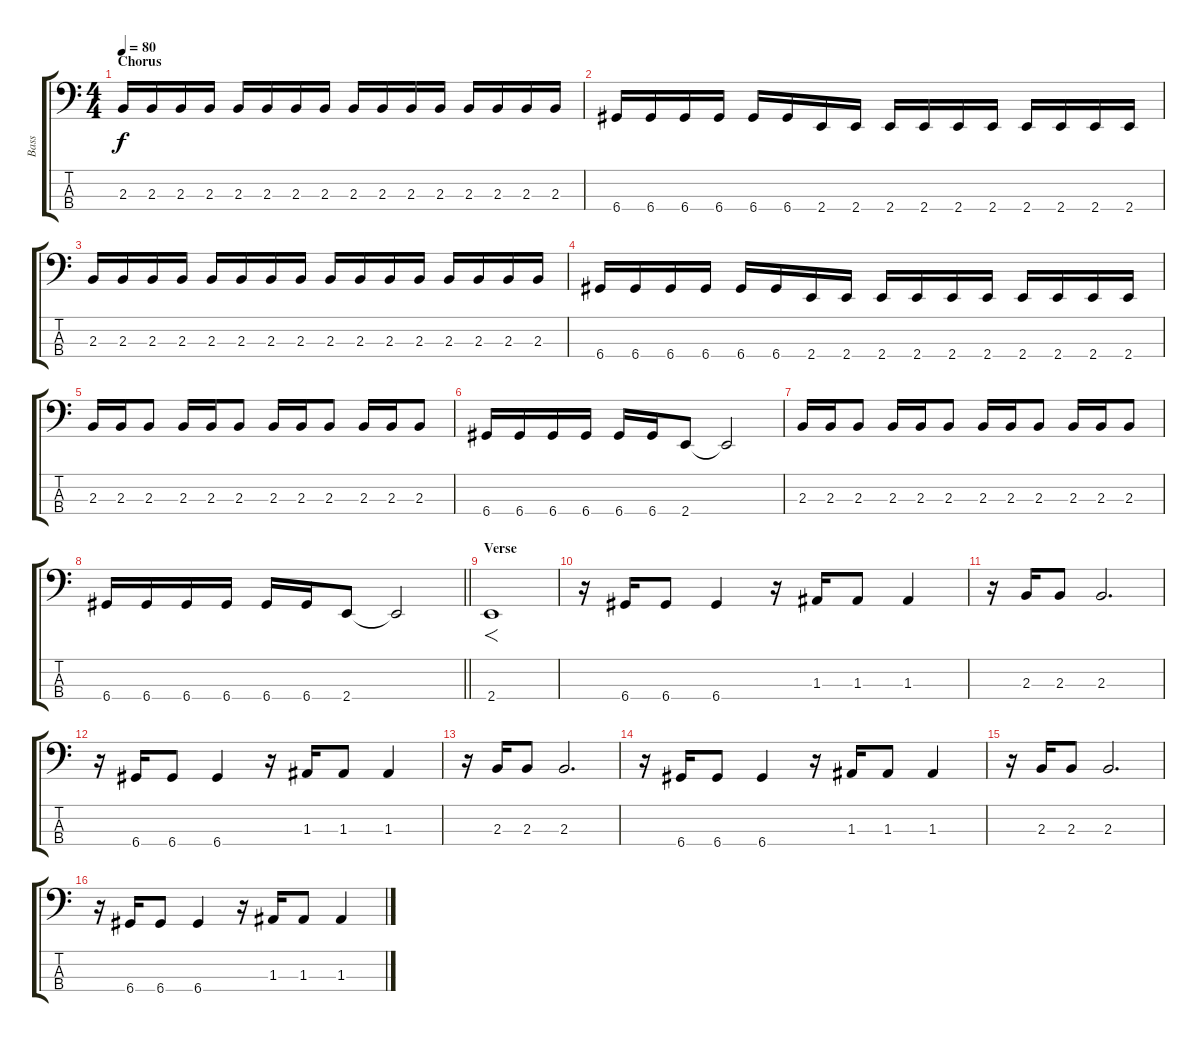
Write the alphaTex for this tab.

\track ("Bass" "Bass") {instrument electricbassfinger}
\staff {score tabs}
\tuning (G2 D2 A1 D1) {hide}
\ts (4 4)
\section ("" "Chorus")
\tempo 80
\clef f4
\ks c
2.3.16{dy f} 2.3.16 2.3.16 2.3.16 2.3.16 2.3.16 2.3.16 2.3.16 2.3.16 2.3.16 2.3.16 2.3.16 2.3.16 2.3.16 2.3.16 2.3.16 |
6.4.16 6.4.16 6.4.16 6.4.16 6.4.16 6.4.16 2.4.16 2.4.16 2.4.16 2.4.16 2.4.16 2.4.16 2.4.16 2.4.16 2.4.16 2.4.16 |
2.3.16 2.3.16 2.3.16 2.3.16 2.3.16 2.3.16 2.3.16 2.3.16 2.3.16 2.3.16 2.3.16 2.3.16 2.3.16 2.3.16 2.3.16 2.3.16 |
6.4.16 6.4.16 6.4.16 6.4.16 6.4.16 6.4.16 2.4.16 2.4.16 2.4.16 2.4.16 2.4.16 2.4.16 2.4.16 2.4.16 2.4.16 2.4.16 |
2.3.16 2.3.16 2.3.8 2.3.16 2.3.16 2.3.8 2.3.16 2.3.16 2.3.8 2.3.16 2.3.16 2.3.8 |
6.4.16 6.4.16 6.4.16 6.4.16 6.4.16 6.4.16 2.4.8 2.4{t}.2 |
2.3.16 2.3.16 2.3.8 2.3.16 2.3.16 2.3.8 2.3.16 2.3.16 2.3.8 2.3.16 2.3.16 2.3.8 |
\barLineRight lightlight
6.4.16 6.4.16 6.4.16 6.4.16 6.4.16 6.4.16 2.4.8 2.4{t}.2 |
\section ("" "Verse")
2.4.1{f} |
r.16 6.4.16 6.4.8 6.4.4 r.16 1.3.16 1.3.8 1.3.4 |
r.16 2.3.16 2.3.8 2.3.2{d} |
r.16 6.4.16 6.4.8 6.4.4 r.16 1.3.16 1.3.8 1.3.4 |
r.16 2.3.16 2.3.8 2.3.2{d} |
r.16 6.4.16 6.4.8 6.4.4 r.16 1.3.16 1.3.8 1.3.4 |
r.16 2.3.16 2.3.8 2.3.2{d} |
r.16 6.4.16 6.4.8 6.4.4 r.16 1.3.16 1.3.8 1.3.4
